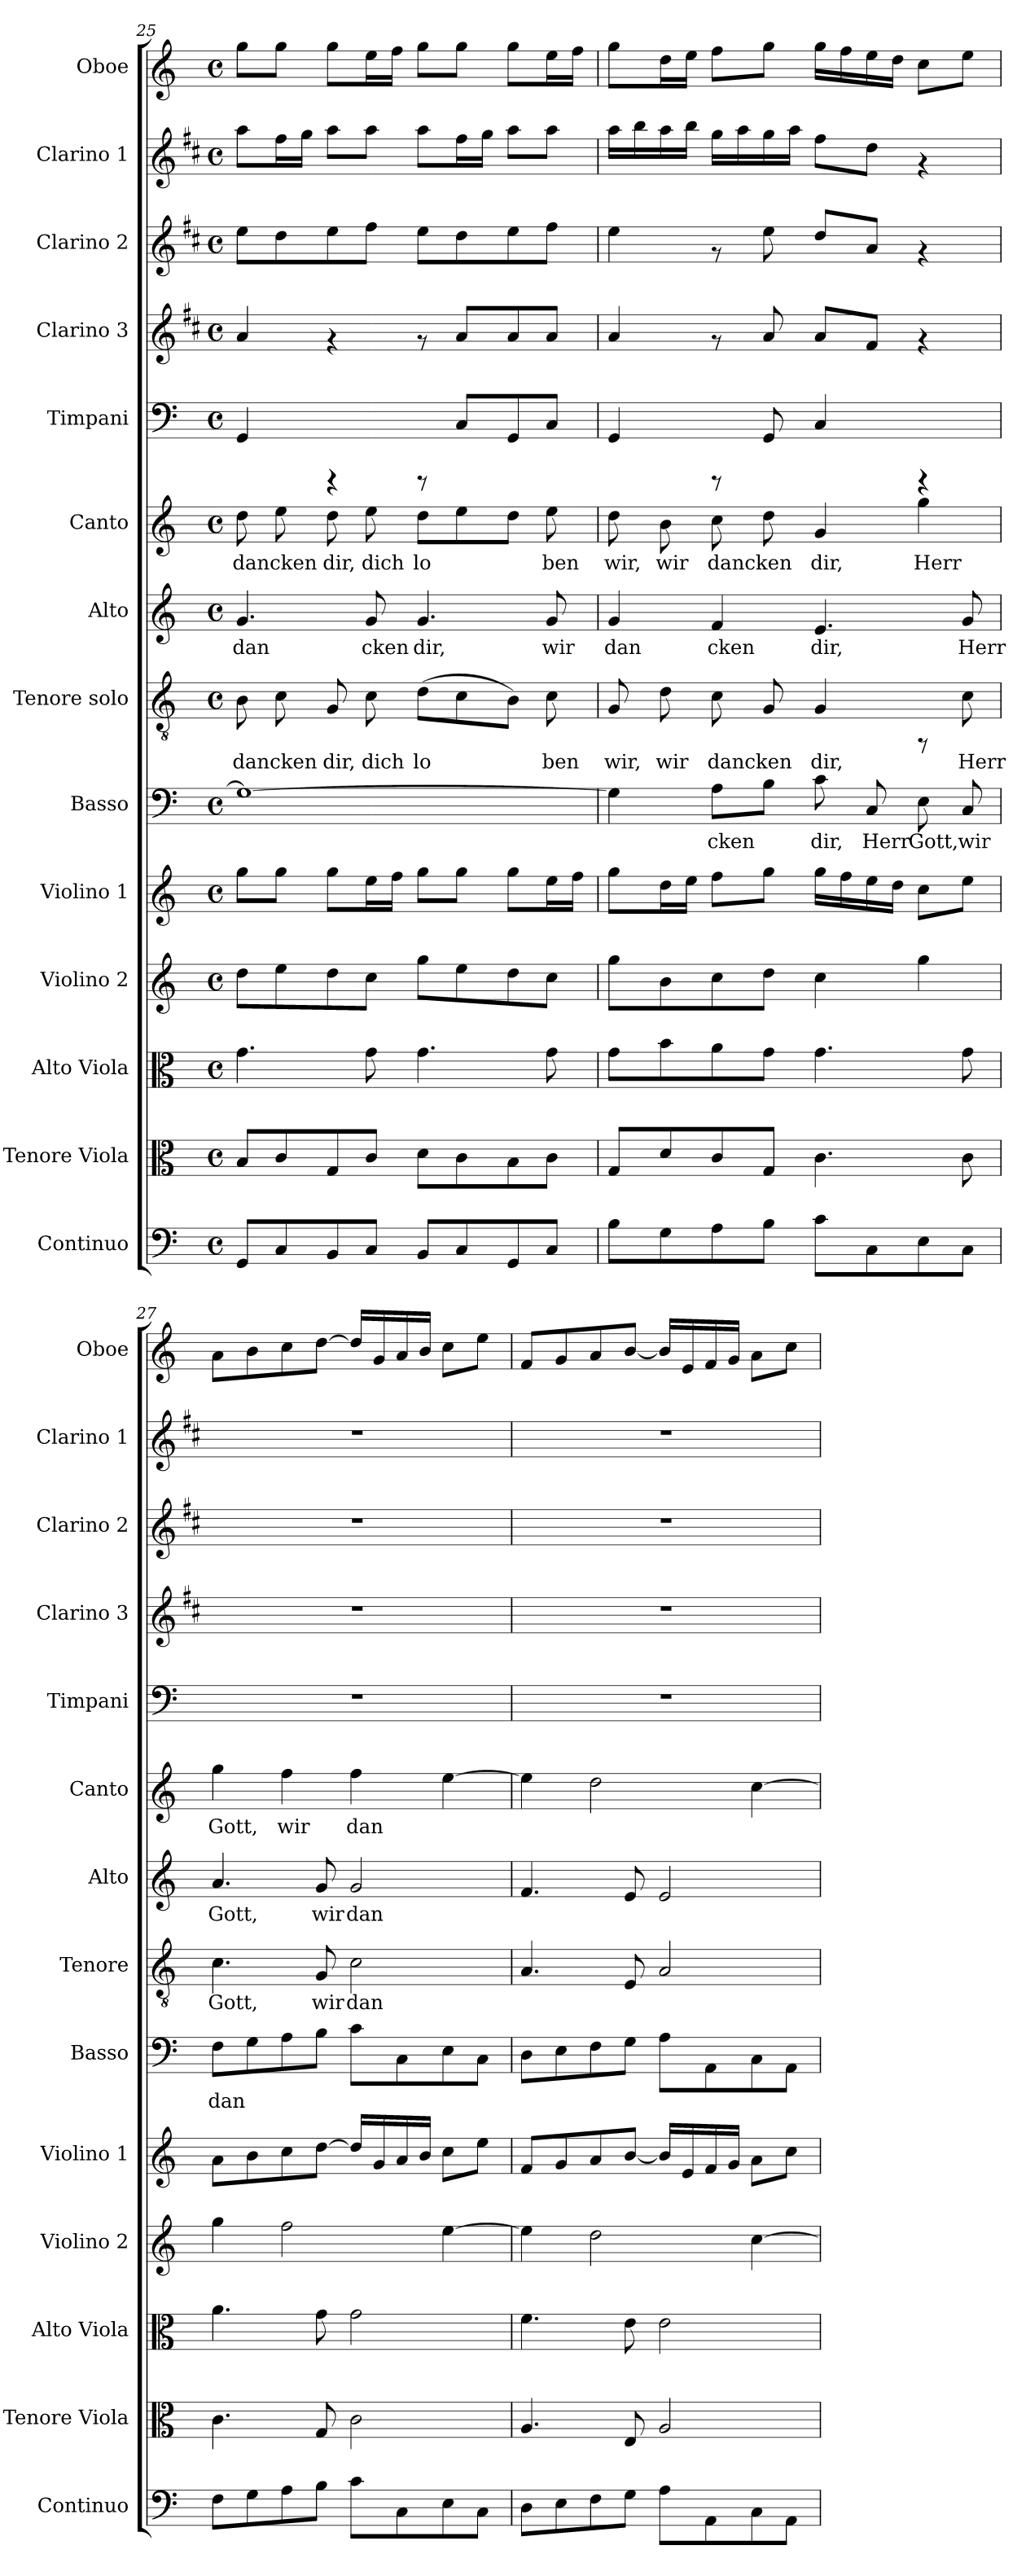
**kern	**kern	**kern	**kern	**kern	**kern	**text	**kern	**text	**kern	**text	**kern	**text	**kern	**kern	**kern	**kern	**kern
*part14	*part13	*part12	*part11	*part10	*part9	*part9	*part8	*part8	*part7	*part7	*part6	*part6	*part5	*part4	*part3	*part2	*part1
*staff14	*staff13	*staff12	*staff11	*staff10	*staff9	*staff9	*staff8	*staff8	*staff7	*staff7	*staff6	*staff6	*staff5	*staff4	*staff3	*staff2	*staff1
*I"Continuo	*I"Tenore Viola	*I"Alto Viola	*I"Violino 2	*I"Violino 1	*I"Basso	*	*I"Tenore solo	*	*I"Alto	*	*I"Canto	*	*I"Timpani	*I"Clarino 3	*I"Clarino 2	*I"Clarino 1	*I"Oboe
*I'Continuo	*I'Tenore Viola	*I'Alto Viola	*I'Violino 2	*I'Violino 1	*I'Basso	*	*I'Tenore	*	*I'Alto	*	*I'Canto	*	*I'Timpani	*I'Clarino 3	*I'Clarino 2	*I'Clarino 1	*I'Oboe
*clefF4	*clefC3	*clefC3	*clefG2	*clefG2	*clefF4	*	*clefGv2	*	*clefG2	*	*clefG2	*	*clefF4	*clefG2	*clefG2	*clefG2	*clefG2
*	*	*	*	*	*	*	*	*	*	*	*	*	*	*ITrd1c2	*ITrd1c2	*ITrd1c2	*
*k[]	*k[]	*k[]	*k[]	*k[]	*k[]	*	*k[]	*	*k[]	*	*k[]	*	*k[]	*k[]	*k[]	*k[]	*k[]
*C:	*C:	*C:	*C:	*C:	*C:	*	*C:	*	*C:	*	*C:	*	*C:	*C:	*C:	*C:	*C:
*M4/4	*M4/4	*M4/4	*M4/4	*M4/4	*M4/4	*	*M4/4	*	*M4/4	*	*M4/4	*	*M4/4	*M4/4	*M4/4	*M4/4	*M4/4
*met(c)	*met(c)	*met(c)	*met(c)	*met(c)	*met(c)	*	*met(c)	*	*met(c)	*	*met(c)	*	*met(c)	*met(c)	*met(c)	*met(c)	*met(c)
=25	=25	=25	=25	=25	=25	=25	=25	=25	=25	=25	=25	=25	=25	=25	=25	=25	=25
!	!	!	!	!	!	!LO:LY:b:cj	!	!LO:LY:b	!	!LO:LY:b:cj	!	!LO:LY:b:cj	!	!	!	!	!
8GG/L	8B/L	4.g\	8dd\L	8gg\L	1G_>	.	8B\	dancken	4.g/	dan	8dd\	dancken	4GG/	4g/	8dd\L	8gg\L	8gg\L
!	!	!	!	!	!	!	!	!LO:LY:b	!	!	!	!LO:LY:b:cj	!	!	!	!	!
8C/	8c/	.	8ee\	8gg\J	.	.	8c\	.	.	.	8ee\	.	.	.	8cc\	16ee\	8gg\J
.	.	.	.	.	.	.	.	.	.	.	.	.	.	.	.	16ff\J	.
!	!	!	!	!	!	!	!	!LO:LY:b	!	!	!	!LO:LY:b:cj	!	!	!	!	!
8BB/	8G/	.	8dd\	8gg\L	.	.	8G/	dir,	.	.	8dd\	dir,	4rCCC	4rf	8dd\	8gg\L	8gg\L
!	!	!	!	!	!	!	!	!LO:LY:b	!	!LO:LY:b:cj	!	!LO:LY:b:cj	!	!	!	!	!
8C/J	8c/J	8g\	8cc\J	16ee\	.	.	8c\	dich	8g/	cken	8ee\	dich	.	.	8ee\J	8gg\J	16ee\
.	.	.	.	16ff\J	.	.	.	.	.	.	.	.	.	.	.	.	16ff\J
!	!	!	!	!	!	!	!	!LO:LY:b	!	!LO:LY:b:cj	!	!LO:LY:b:cj	!	!	!	!	!
8BB/L	8d\L	4.g\	8gg\L	8gg\L	.	.	(>8d\L	lo-	4.g/	dir,	8dd\L	lo-	8rCCC	8rf	8dd\L	8gg\L	8gg\L
!	!	!	!	!	!	!	!	!LO:LY:b	!	!	!	!LO:LY:b:cj	!	!	!	!	!
8C/	8c\	.	8ee\	8gg\J	.	.	8c\	--	.	.	8ee\	--	8C/L	8g/L	8cc\	16ee\	8gg\J
.	.	.	.	.	.	.	.	.	.	.	.	.	.	.	.	16ff\J	.
!	!	!	!	!	!	!	!	!LO:LY:b	!	!	!	!LO:LY:b:cj	!	!	!	!	!
8GG/	8B\	.	8dd\	8gg\L	.	.	8B\J)	--	.	.	8dd\J	--	8GG/	8g/	8dd\	8gg\L	8gg\L
!	!	!	!	!	!	!	!	!LO:LY:b	!	!LO:LY:b:cj	!	!LO:LY:b:cj	!	!	!	!	!
8C/J	8c\J	8g\	8cc\J	16ee\	.	.	8c\	-ben	8g/	wir	8ee\	-ben	8C/J	8g/J	8ee\J	8gg\J	16ee\
.	.	.	.	16ff\J	.	.	.	.	.	.	.	.	.	.	.	.	16ff\J
=26	=26	=26	=26	=26	=26	=26	=26	=26	=26	=26	=26	=26	=26	=26	=26	=26	=26
!	!	!	!	!	!	!LO:LY:b:cj	!	!LO:LY:b	!	!LO:LY:b:cj	!	!LO:LY:b:cj	!	!	!	!	!
8B\L	8G/L	8g\L	8gg\L	8gg\L	4G\]	.	8G/	wir,	4g/	dan	8dd\	wir,	4GG/	4g/	4dd\	16gg\L	8gg\L
.	.	.	.	.	.	.	.	.	.	.	.	.	.	.	.	16aa\	.
!	!	!	!	!	!	!	!	!LO:LY:b	!	!	!	!LO:LY:b:cj	!	!	!	!	!
8G\	8d/	8b\	8b\	16dd\	.	.	8d\	wir	.	.	8b\	wir	.	.	.	16gg\	16dd\
.	.	.	.	16ee\J	.	.	.	.	.	.	.	.	.	.	.	16aa\J	16ee\J
!	!	!	!	!	!	!LO:LY:b:cj	!	!LO:LY:b	!	!LO:LY:b:cj	!	!LO:LY:b:cj	!	!	!	!	!
8A\	8c/	8a\	8cc\	8ff\L	8A\L	cken	8c\	dancken	4f/	cken	8cc\	dancken	8rCCC	8rf	8rf	16ff\L	8ff\L
.	.	.	.	.	.	.	.	.	.	.	.	.	.	.	.	16gg\	.
!	!	!	!	!	!	!LO:LY:b:cj	!	!LO:LY:b	!	!	!	!LO:LY:b:cj	!	!	!	!	!
8B\J	8G/J	8g\J	8dd\J	8gg\J	8B\J	.	8G/	.	.	.	8dd\	.	8GG/	8g/	8dd\	16ff\	8gg\J
.	.	.	.	.	.	.	.	.	.	.	.	.	.	.	.	16gg\J	.
!	!	!	!	!	!	!LO:LY:b:cj	!	!LO:LY:b	!	!LO:LY:b:cj	!	!LO:LY:b:cj	!	!	!	!	!
8c\L	4.c\	4.g\	4cc\	16gg\L	8c\	dir,	4G/	dir,	4.e/	dir,	4g/	dir,	4C/	8g/L	8cc/L	8ee\L	16gg\L
.	.	.	.	16ff\	.	.	.	.	.	.	.	.	.	.	.	.	16ff\
!	!	!	!	!	!	!LO:LY:b:cj	!	!	!	!	!	!	!	!	!	!	!
8C\	.	.	.	16ee\	8C/	Herr	.	.	.	.	.	.	.	8e/J	8g/J	8cc\J	16ee\
.	.	.	.	16dd\J	.	.	.	.	.	.	.	.	.	.	.	.	16dd\J
!	!	!	!	!	!	!LO:LY:b:cj	!	!	!	!	!	!LO:LY:b:cj	!	!	!	!	!
8E\	.	.	4gg\	8cc\L	8E\	Gott,	8rFF	.	.	.	4gg\	Herr	4rCCC	4rf	4rf	4rf	8cc\L
!	!	!	!	!	!	!LO:LY:b:cj	!	!LO:LY:b	!	!LO:LY:b:cj	!	!	!	!	!	!	!
8C\J	8c\	8g\	.	8ee\J	8C/	wir	8c\	Herr	8g/	Herr	.	.	.	.	.	.	8ee\J
!!LO:PB:g=z
=27	=27	=27	=27	=27	=27	=27	=27	=27	=27	=27	=27	=27	=27	=27	=27	=27	=27
!	!	!	!	!	!	!LO:LY:b:cj	!	!LO:LY:b	!	!LO:LY:b:cj	!	!LO:LY:b:cj	!	!	!	!	!
8F\L	4.c\	4.a\	4gg\	8a\L	8F\L	dan	4.c\	Gott,	4.a/	Gott,	4gg\	Gott,	1r	1r	1r	1r	8a\L
!	!	!	!	!	!	!LO:LY:b:cj	!	!	!	!	!	!	!	!	!	!	!
8G\	.	.	.	8b\	8G\	.	.	.	.	.	.	.	.	.	.	.	8b\
!	!	!	!	!	!	!LO:LY:b:cj	!	!	!	!	!	!LO:LY:b:cj	!	!	!	!	!
8A\	.	.	2ff\	8cc\	8A\	.	.	.	.	.	4ff\	wir	.	.	.	.	8cc\
!	!	!	!	!	!	!LO:LY:b:cj	!	!LO:LY:b	!	!LO:LY:b:cj	!	!	!	!	!	!	!
8B\J	8G/	8g\	.	[>8dd\J	8B\J	.	8G/	wir	8g/	wir	.	.	.	.	.	.	[>8dd\J
!	!	!	!	!	!	!LO:LY:b:cj	!	!LO:LY:b	!	!LO:LY:b:cj	!	!LO:LY:b:cj	!	!	!	!	!
8c\L	2c\	2g\	.	16dd/L]	8c\L	.	2c\	dan-	2g/	dan	4ff\	dan-	.	.	.	.	16dd/L]
.	.	.	.	16g/	.	.	.	.	.	.	.	.	.	.	.	.	16g/
!	!	!	!	!	!	!LO:LY:b:cj	!	!	!	!	!	!	!	!	!	!	!
8C\	.	.	.	16a/	8C\	.	.	.	.	.	.	.	.	.	.	.	16a/
.	.	.	.	16b/J	.	.	.	.	.	.	.	.	.	.	.	.	16b/J
!	!	!	!	!	!	!LO:LY:b:cj	!	!	!	!	!	!LO:LY:b:cj	!	!	!	!	!
8E\	.	.	[>4ee\	8cc\L	8E\	.	.	.	.	.	[>4ee\	--	.	.	.	.	8cc\L
!	!	!	!	!	!	!LO:LY:b:cj	!	!	!	!	!	!	!	!	!	!	!
8C\J	.	.	.	8ee\J	8C\J	.	.	.	.	.	.	.	.	.	.	.	8ee\J
=28	=28	=28	=28	=28	=28	=28	=28	=28	=28	=28	=28	=28	=28	=28	=28	=28	=28
!	!	!	!	!	!	!LO:LY:b:cj	!	!LO:LY:b	!	!LO:LY:b:cj	!	!LO:LY:b:cj	!	!	!	!	!
8D\L	4.A/	4.f\	4ee\]	8f/L	8D\L	.	4.A/	--	4.f/	.	4ee\]	--	1r	1r	1r	1r	8f/L
!	!	!	!	!	!	!LO:LY:b:cj	!	!	!	!	!	!	!	!	!	!	!
8E\	.	.	.	8g/	8E\	.	.	.	.	.	.	.	.	.	.	.	8g/
!	!	!	!	!	!	!LO:LY:b:cj	!	!	!	!	!	!LO:LY:b:cj	!	!	!	!	!
8F\	.	.	2dd\	8a/	8F\	.	.	.	.	.	2dd\	--	.	.	.	.	8a/
!	!	!	!	!	!	!LO:LY:b:cj	!	!LO:LY:b	!	!LO:LY:b:cj	!	!	!	!	!	!	!
8G\J	8E/	8e\	.	[<8b/J	8G\J	.	8E/	--	8e/	.	.	.	.	.	.	.	[<8b/J
!	!	!	!	!	!	!LO:LY:b:cj	!	!LO:LY:b	!	!LO:LY:b:cj	!	!	!	!	!	!	!
8A\L	2A/	2e\	.	16b/L]	8A\L	.	2A/	--	2e/	.	.	.	.	.	.	.	16b/L]
.	.	.	.	16e/	.	.	.	.	.	.	.	.	.	.	.	.	16e/
!	!	!	!	!	!	!LO:LY:b:cj	!	!	!	!	!	!	!	!	!	!	!
8AA\	.	.	.	16f/	8AA\	.	.	.	.	.	.	.	.	.	.	.	16f/
.	.	.	.	16g/J	.	.	.	.	.	.	.	.	.	.	.	.	16g/J
!	!	!	!	!	!	!LO:LY:b:cj	!	!	!	!	!	!LO:LY:b:cj	!	!	!	!	!
8C\	.	.	[>4cc\	8a\L	8C\	.	.	.	.	.	[>4cc\	--	.	.	.	.	8a\L
!	!	!	!	!	!	!LO:LY:b:cj	!	!	!	!	!	!	!	!	!	!	!
8AA\J	.	.	.	8cc\J	8AA\J	.	.	.	.	.	.	.	.	.	.	.	8cc\J
=	=	=	=	=	=	=	=	=	=	=	=	=	=	=	=	=	=
*-	*-	*-	*-	*-	*-	*-	*-	*-	*-	*-	*-	*-	*-	*-	*-	*-	*-
